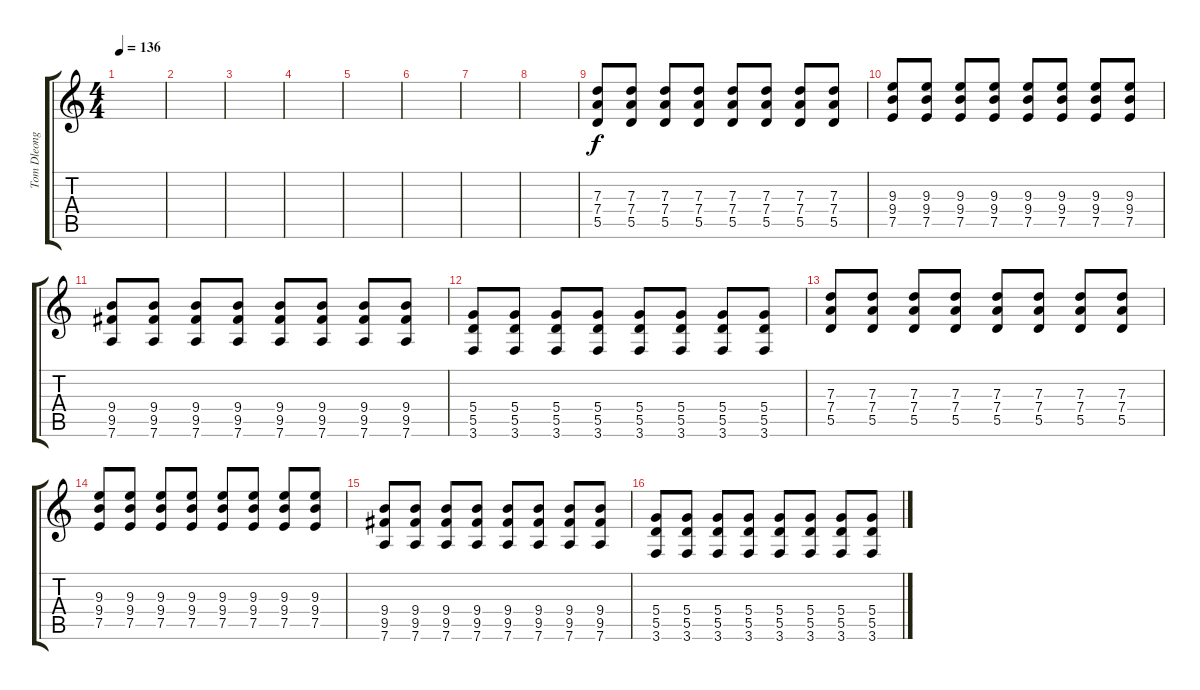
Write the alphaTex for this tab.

\track ("Tom Dleong (Distortion 2)" "Tom Dleong") {instrument distortionguitar}
\staff {score tabs}
\tuning (E4 B3 G3 D3 A2 D2) {hide}
\ts (4 4)
\tempo 136
\clef g2
\ks c
|
|
|
|
|
|
|
|
(7.3 7.4 5.5).8 (7.3 7.4 5.5).8 (7.3 7.4 5.5).8 (7.3 7.4 5.5).8 (7.3 7.4 5.5).8 (7.3 7.4 5.5).8 (7.3 7.4 5.5).8 (7.3 7.4 5.5).8 |
(9.3 9.4 7.5).8 (9.3 9.4 7.5).8 (9.3 9.4 7.5).8 (9.3 9.4 7.5).8 (9.3 9.4 7.5).8 (9.3 9.4 7.5).8 (9.3 9.4 7.5).8 (9.3 9.4 7.5).8 |
(9.4 9.5 7.6).8 (9.4 9.5 7.6).8 (9.4 9.5 7.6).8 (9.4 9.5 7.6).8 (9.4 9.5 7.6).8 (9.4 9.5 7.6).8 (9.4 9.5 7.6).8 (9.4 9.5 7.6).8 |
(5.4 5.5 3.6).8 (5.4 5.5 3.6).8 (5.4 5.5 3.6).8 (5.4 5.5 3.6).8 (5.4 5.5 3.6).8 (5.4 5.5 3.6).8 (5.4 5.5 3.6).8 (5.4 5.5 3.6).8 |
(7.3 7.4 5.5).8 (7.3 7.4 5.5).8 (7.3 7.4 5.5).8 (7.3 7.4 5.5).8 (7.3 7.4 5.5).8 (7.3 7.4 5.5).8 (7.3 7.4 5.5).8 (7.3 7.4 5.5).8 |
(9.3 9.4 7.5).8 (9.3 9.4 7.5).8 (9.3 9.4 7.5).8 (9.3 9.4 7.5).8 (9.3 9.4 7.5).8 (9.3 9.4 7.5).8 (9.3 9.4 7.5).8 (9.3 9.4 7.5).8 |
(9.4 9.5 7.6).8 (9.4 9.5 7.6).8 (9.4 9.5 7.6).8 (9.4 9.5 7.6).8 (9.4 9.5 7.6).8 (9.4 9.5 7.6).8 (9.4 9.5 7.6).8 (9.4 9.5 7.6).8 |
(5.4 5.5 3.6).8 (5.4 5.5 3.6).8 (5.4 5.5 3.6).8 (5.4 5.5 3.6).8 (5.4 5.5 3.6).8 (5.4 5.5 3.6).8 (5.4 5.5 3.6).8 (5.4 5.5 3.6).8
